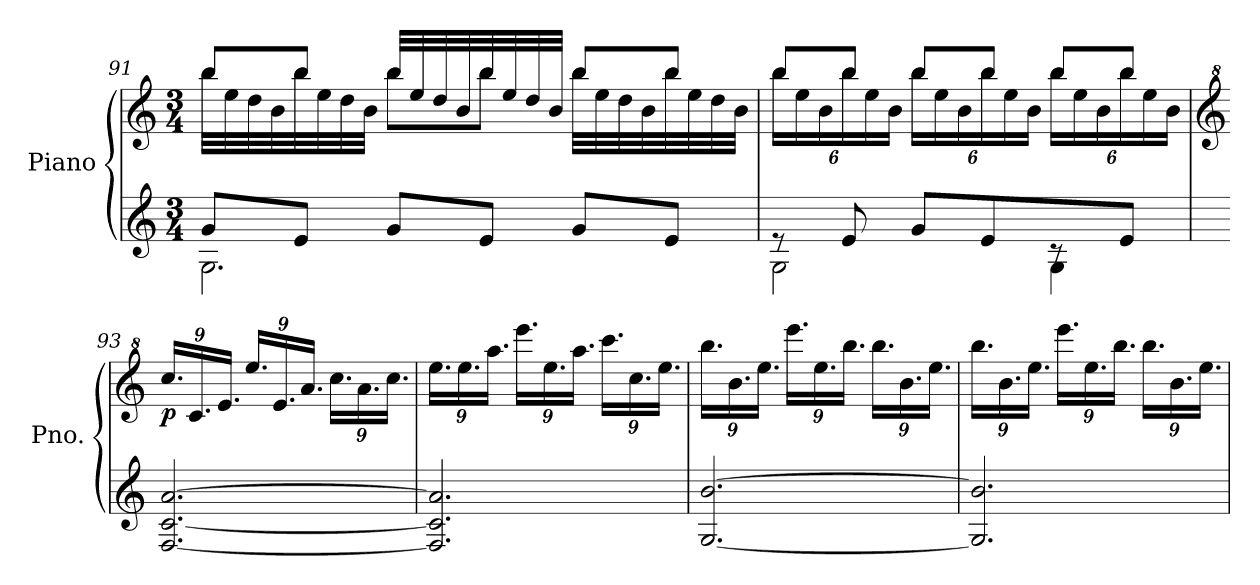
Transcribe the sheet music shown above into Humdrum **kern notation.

**kern	**kern	**dynam
*part1	*part1	*part1
*staff2	*staff1	*staff1/2
*I"Piano	*	*
*I'Pno.	*	*
!!LO:LB:g=z
*clefG2	*clefG2	*
*k[]	*k[]	*
*M3/4	*M3/4	*
=91	=91	=91
*^	*^	*
8g/L	2.G\	32bb\LLL	8bb/L	.
.	.	32ee\	.	.
.	.	32dd\	.	.
.	.	32b\	.	.
8e/J	.	32bb\	8bb/J	.
.	.	32ee\	.	.
.	.	32dd\	.	.
.	.	32b\JJJ	.	.
8g/L	.	32bb/LLL	8bb\L	.
.	.	32ee/	.	.
.	.	32dd/	.	.
.	.	32b/	.	.
8e/J	.	32bb/	8bb\J	.
.	.	32ee/	.	.
.	.	32dd/	.	.
.	.	32b/JJJ	.	.
8g/L	.	32bb\LLL	8bb/L	.
.	.	32ee\	.	.
.	.	32dd\	.	.
.	.	32b\	.	.
8e/J	.	32bb\	8bb/J	.
.	.	32ee\	.	.
.	.	32dd\	.	.
.	.	32b\JJJ	.	.
!!LO:LB:g=z	!!
=92	=92	=92	=92	=92
*	*	*	*Xbrackettup	*
8re	2G\	8bb/L	24bb\LL	.
.	.	.	24ee\	.
.	.	.	24b\	.
8e/	.	8bb/J	24bb\	.
.	.	.	24ee\	.
.	.	.	24b\JJ	.
8g/L	.	8bb/L	24bb\LL	.
.	.	.	24ee\	.
.	.	.	24b\	.
8e/	.	8bb/J	24bb\	.
.	.	.	24ee\	.
.	.	.	24b\JJ	.
8rc	4G\	8bb/L	24bb\LL	.
.	.	.	24ee\	.
.	.	.	24b\	.
8e/J	.	8bb/J	24bb\	.
.	.	.	24ee\	.
.	.	.	24b\JJ	.
*v	*v	*	*	*
*	*v	*v	*
!!LO:LB:g=z
=93	=93	=93
*	*clefG^2	*
*	*^	*
!	!	!	!LO:DY:b
*	*v	*v	*
[2.F/ [2.c/ [2.a/	18.ccc/LL	p
.	18.cc/	.
.	18.ee/JJ	.
.	18.eee/LL	.
.	18.ee/	.
.	18.aa/JJ	.
.	18.ccc\LL	.
.	18.aa\	.
.	18.ccc\JJ	.
=94	=94	=94
2.F/] 2.c/] 2.a/]	18.eee\LL	.
.	18.eee\	.
.	18.aaa\JJ	.
.	18.eeee\LL	.
.	18.eee\	.
.	18.aaa\JJ	.
.	18.cccc\LL	.
.	18.ccc\	.
.	18.eee\JJ	.
!!LO:PB:g=z
=95	=95	=95
[2.G/ [2.b/	18.bbb\LL	.
.	18.bb\	.
.	18.eee\JJ	.
.	18.eeee\LL	.
.	18.eee\	.
.	18.bbb\JJ	.
.	18.bbb\LL	.
.	18.bb\	.
.	18.eee\JJ	.
=96	=96	=96
2.G/] 2.b/]	18.bbb\LL	.
.	18.bb\	.
.	18.eee\JJ	.
.	18.eeee\LL	.
.	18.eee\	.
.	18.bbb\JJ	.
.	18.bbb\LL	.
.	18.bb\	.
.	18.eee\JJ	.
=	=	=
*-	*-	*-
